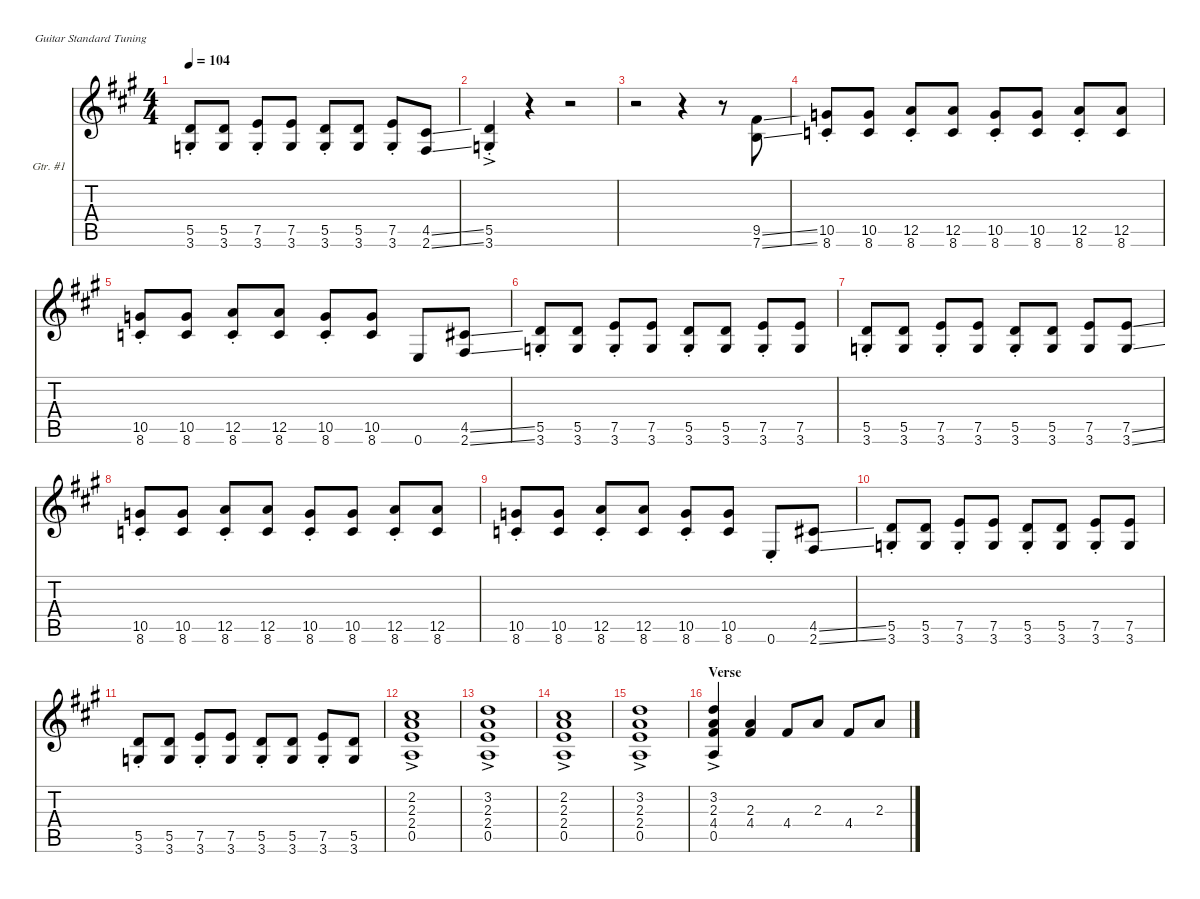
\defaultSystemsLayout 1
\hideDynamics
\bracketExtendMode nobrackets
\firstSystemTrackNameOrientation horizontal
\otherSystemsTrackNameOrientation horizontal
\track ("Overdriven Guitar #1" "Gtr. #1") {instrument overdrivenguitar}
\staff {score tabs}
\tuning (E4 B3 G3 D3 A2 E2)
\ts (4 4)
\tempo 104
\clef g2
\ks a
(5.5{st acc forcenatural} 3.6{st acc forcenatural}).8{dy mf beam Up} (5.5{acc forcenatural} 3.6{acc forcenatural}).8{beam Up} (3.6{st acc forcenatural} 7.5{st acc forcenatural}).8{beam Up} (7.5{acc forcenatural} 3.6{acc forcenatural}).8{beam Up} (3.6{st acc forcenatural} 5.5{st acc forcenatural}).8{beam Up} (3.6{acc forcenatural} 5.5{acc forcenatural}).8{beam Up} (7.5{st acc forcenatural} 3.6{st acc forcenatural}).8{beam Up} (4.5{ss acc #} 2.6{ss acc #}).8{beam Up} |
(5.5{st acc forcenatural} 3.6{ac st acc forcenatural}).4{beam Up} r.4{beam Up} r.2{beam Up} |
r.2{beam Down} r.4{beam Down} r.8{beam Down} (7.6{ss acc forcenatural} 9.5{ss acc #}).8{beam Up} |
(10.5{st acc forcenatural} 8.6{st acc forcenatural}).8{beam Up} (10.5{acc forcenatural} 8.6{acc forcenatural}).8{beam Up} (12.5{st acc forcenatural} 8.6{st acc forcenatural}).8{beam Up} (12.5{acc forcenatural} 8.6{acc forcenatural}).8{beam Up} (8.6{st acc forcenatural} 10.5{st acc forcenatural}).8{beam Up} (10.5{acc forcenatural} 8.6{acc forcenatural}).8{beam Up} (8.6{st acc forcenatural} 12.5{st acc forcenatural}).8{beam Up} (12.5{acc forcenatural} 8.6{acc forcenatural}).8{beam Up} |
(8.6{st acc forcenatural} 10.5{st acc forcenatural}).8{beam Up} (8.6{acc forcenatural} 10.5{acc forcenatural}).8{beam Up} (8.6{st acc forcenatural} 12.5{st acc forcenatural}).8{beam Up} (8.6{acc forcenatural} 12.5{acc forcenatural}).8{beam Up} (8.6{st acc forcenatural} 10.5{st acc forcenatural}).8{beam Up} (10.5{acc forcenatural} 8.6{acc forcenatural}).8{beam Up} 0.6{acc forcenatural}.8{beam Up} (2.6{ss acc #} 4.5{ss acc #}).8{beam Up} |
(3.6{st acc forcenatural} 5.5{st acc forcenatural}).8{beam Up} (5.5{acc forcenatural} 3.6{acc forcenatural}).8{beam Up} (3.6{st acc forcenatural} 7.5{st acc forcenatural}).8{beam Up} (7.5{acc forcenatural} 3.6{acc forcenatural}).8{beam Up} (3.6{st acc forcenatural} 5.5{st acc forcenatural}).8{beam Up} (5.5{acc forcenatural} 3.6{acc forcenatural}).8{beam Up} (3.6{st acc forcenatural} 7.5{st acc forcenatural}).8{beam Up} (7.5{acc forcenatural} 3.6{acc forcenatural}).8{beam Up} |
(5.5{st acc forcenatural} 3.6{st acc forcenatural}).8{beam Up} (5.5{acc forcenatural} 3.6{acc forcenatural}).8{beam Up} (3.6{st acc forcenatural} 7.5{st acc forcenatural}).8{beam Up} (3.6{acc forcenatural} 7.5{acc forcenatural}).8{beam Up} (3.6{st acc forcenatural} 5.5{st acc forcenatural}).8{beam Up} (3.6{acc forcenatural} 5.5{acc forcenatural}).8{beam Up} (7.5{acc forcenatural} 3.6{acc forcenatural}).8{beam Up} (3.6{ss acc forcenatural} 7.5{ss acc forcenatural}).8{beam Up} |
(8.6{st acc forcenatural} 10.5{st acc forcenatural}).8{beam Up} (10.5{acc forcenatural} 8.6{acc forcenatural}).8{beam Up} (12.5{st acc forcenatural} 8.6{st acc forcenatural}).8{beam Up} (12.5{acc forcenatural} 8.6{acc forcenatural}).8{beam Up} (8.6{acc forcenatural} 10.5{st acc forcenatural}).8{beam Up} (10.5{acc forcenatural} 8.6{acc forcenatural}).8{beam Up} (8.6{acc forcenatural} 12.5{st acc forcenatural}).8{beam Up} (8.6{acc forcenatural} 12.5{acc forcenatural}).8{beam Up} |
(10.5{st acc forcenatural} 8.6{st acc forcenatural}).8{beam Up} (10.5{acc forcenatural} 8.6{acc forcenatural}).8{beam Up} (12.5{st acc forcenatural} 8.6{st acc forcenatural}).8{beam Up} (12.5{acc forcenatural} 8.6{acc forcenatural}).8{beam Up} (8.6{st acc forcenatural} 10.5{st acc forcenatural}).8{beam Up} (10.5{acc forcenatural} 8.6{acc forcenatural}).8{beam Up} 0.6{st acc forcenatural}.8{beam Up} (4.5{ss acc #} 2.6{ss acc #}).8{beam Up} |
(3.6{st acc forcenatural} 5.5{st acc forcenatural}).8{beam Up} (5.5{acc forcenatural} 3.6{acc forcenatural}).8{beam Up} (3.6{st acc forcenatural} 7.5{st acc forcenatural}).8{beam Up} (7.5{acc forcenatural} 3.6{acc forcenatural}).8{beam Up} (3.6{st acc forcenatural} 5.5{st acc forcenatural}).8{beam Up} (5.5{acc forcenatural} 3.6{acc forcenatural}).8{beam Up} (3.6{st acc forcenatural} 7.5{st acc forcenatural}).8{beam Up} (7.5{acc forcenatural} 3.6{acc forcenatural}).8{beam Up} |
(3.6{st acc forcenatural} 5.5{st acc forcenatural}).8{beam Up} (5.5{acc forcenatural} 3.6{acc forcenatural}).8{beam Up} (3.6{st acc forcenatural} 7.5{st acc forcenatural}).8{beam Up} (7.5{acc forcenatural} 3.6{acc forcenatural}).8{beam Up} (3.6{st acc forcenatural} 5.5{st acc forcenatural}).8{beam Up} (5.5{acc forcenatural} 3.6{acc forcenatural}).8{beam Up} (3.6{st acc forcenatural} 7.5{st acc forcenatural}).8{beam Up} (5.5{acc forcenatural} 3.6{acc forcenatural}).8{beam Up} |
(2.2{acc #} 2.3{acc forcenatural} 2.4{acc forcenatural} 0.5{ac acc forcenatural}).1{beam Up} |
(3.2{acc forcenatural} 2.3{acc forcenatural} 2.4{acc forcenatural} 0.5{ac acc forcenatural}).1{beam Up} |
(0.5{ac acc forcenatural} 2.4{acc forcenatural} 2.3{acc forcenatural} 2.2{acc #}).1{beam Up} |
(0.5{ac acc forcenatural} 2.4{acc forcenatural} 2.3{acc forcenatural} 3.2{acc forcenatural}).1{beam Up} |
\section ("" "Verse")
(3.2{ac acc forcenatural} 2.3{ac acc forcenatural} 4.4{ac acc #} 0.5{ac acc forcenatural}).4{beam Up} (4.4{acc #} 2.3{acc forcenatural}).4{beam Up} 4.4{acc #}.8{beam Up} 2.3{acc forcenatural}.8{beam Up} 4.4{acc #}.8{beam Up} 2.3{acc forcenatural}.8{beam Up}
